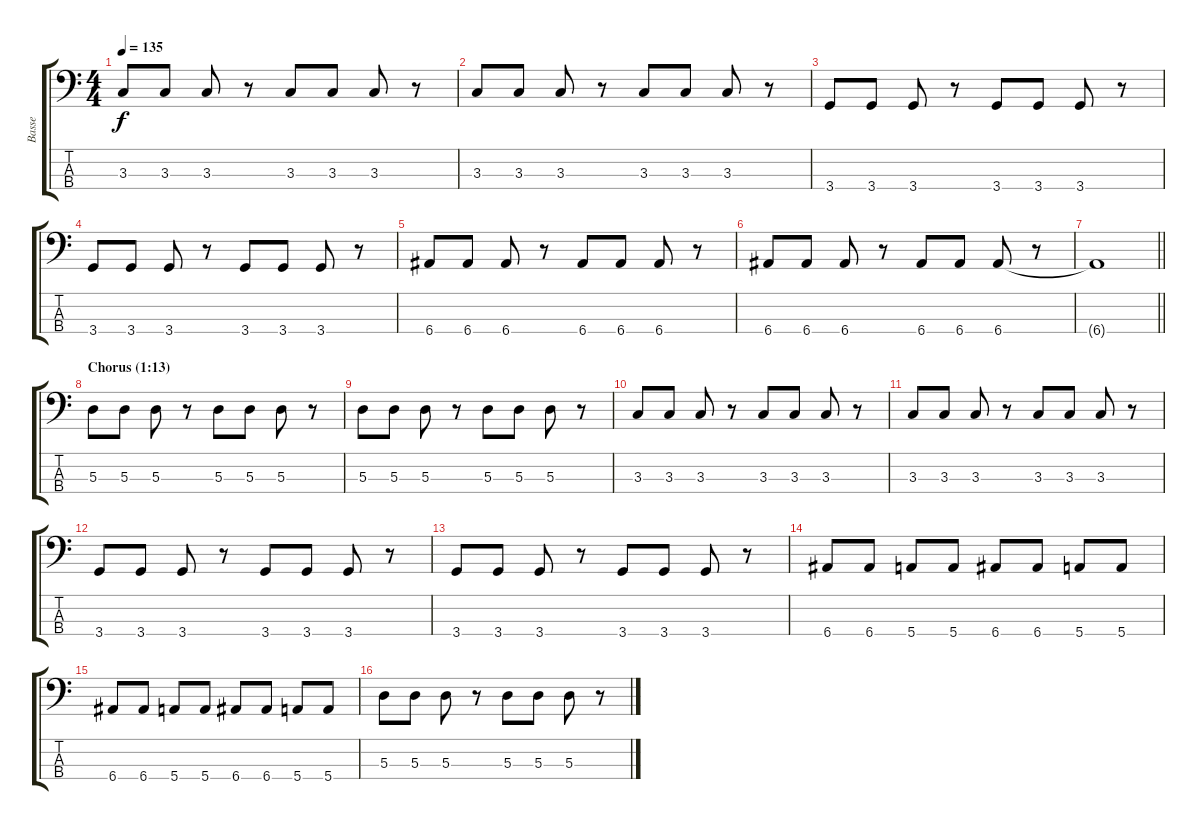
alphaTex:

\track ("Basse" "Basse") {instrument electricbasspick}
\staff {score tabs}
\tuning (G2 D2 A1 E1) {hide}
\ts (4 4)
\tempo 135
\clef f4
\ks c
3.3.8{dy f} 3.3.8 3.3.8 r.8 3.3.8 3.3.8 3.3.8 r.8 |
3.3.8 3.3.8 3.3.8 r.8 3.3.8 3.3.8 3.3.8 r.8 |
3.4.8 3.4.8 3.4.8 r.8 3.4.8 3.4.8 3.4.8 r.8 |
3.4.8 3.4.8 3.4.8 r.8 3.4.8 3.4.8 3.4.8 r.8 |
6.4.8 6.4.8 6.4.8 r.8 6.4.8 6.4.8 6.4.8 r.8 |
6.4.8 6.4.8 6.4.8 r.8 6.4.8 6.4.8 6.4.8 r.8 |
\barLineRight lightlight
6.4{t}.1 |
\section ("" "Chorus (1:13)")
5.3.8 5.3.8 5.3.8 r.8 5.3.8 5.3.8 5.3.8 r.8 |
5.3.8 5.3.8 5.3.8 r.8 5.3.8 5.3.8 5.3.8 r.8 |
3.3.8 3.3.8 3.3.8 r.8 3.3.8 3.3.8 3.3.8 r.8 |
3.3.8 3.3.8 3.3.8 r.8 3.3.8 3.3.8 3.3.8 r.8 |
3.4.8 3.4.8 3.4.8 r.8 3.4.8 3.4.8 3.4.8 r.8 |
3.4.8 3.4.8 3.4.8 r.8 3.4.8 3.4.8 3.4.8 r.8 |
6.4.8 6.4.8 5.4.8 5.4.8 6.4.8 6.4.8 5.4.8 5.4.8 |
6.4.8 6.4.8 5.4.8 5.4.8 6.4.8 6.4.8 5.4.8 5.4.8 |
5.3.8 5.3.8 5.3.8 r.8 5.3.8 5.3.8 5.3.8 r.8
